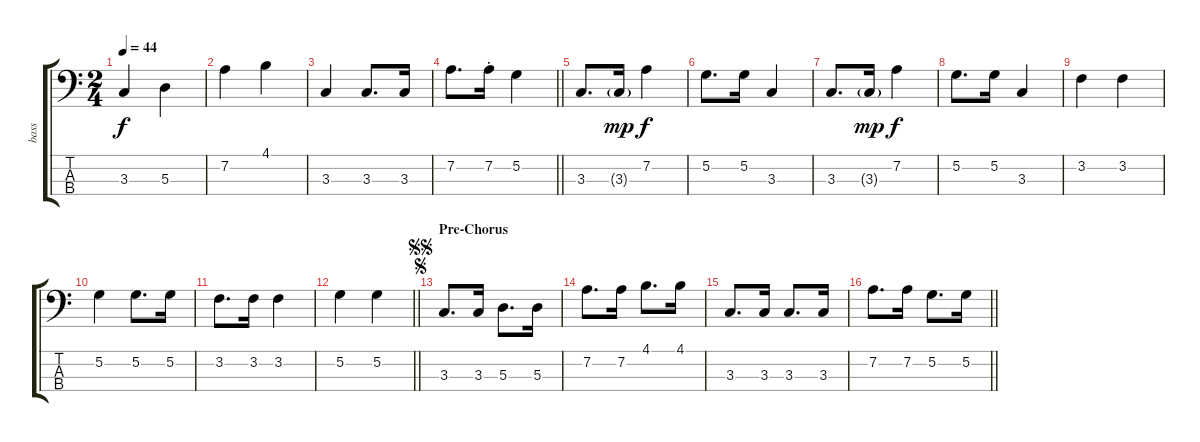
\track ("bass" "bass") {instrument electricbassfinger}
\staff {score tabs}
\tuning (G2 D2 A1 E1) {hide}
\ts (2 4)
\tempo 44
\clef f4
\ks c
3.3.4{dy f instrument electricbassfinger} 5.3.4 |
7.2.4 4.1.4 |
3.3.4 3.3.8{d} 3.3.16 |
\barLineRight lightlight
7.2.8{d} 7.2{st}.16 5.2.4 |
3.3.8{d} 3.3{g}.16{dy mp} 7.2.4{dy f} |
5.2.8{d} 5.2.16 3.3.4 |
3.3.8{d} 3.3{g}.16{dy mp} 7.2.4{dy f} |
5.2.8{d} 5.2.16 3.3.4 |
3.2.4 3.2.4 |
5.2.4 5.2.8{d} 5.2.16 |
3.2.8{d} 3.2.16 3.2.4 |
\barLineRight lightlight
5.2.4 5.2.4 |
\section ("" "Pre-Chorus")
\jump segno
\jump segnosegno
3.3.8{d} 3.3.16 5.3.8{d} 5.3.16 |
7.2.8{d} 7.2.16 4.1.8{d} 4.1.16 |
3.3.8{d} 3.3.16 3.3.8{d} 3.3.16 |
\barLineRight lightlight
7.2.8{d} 7.2.16 5.2.8{d} 5.2.16
